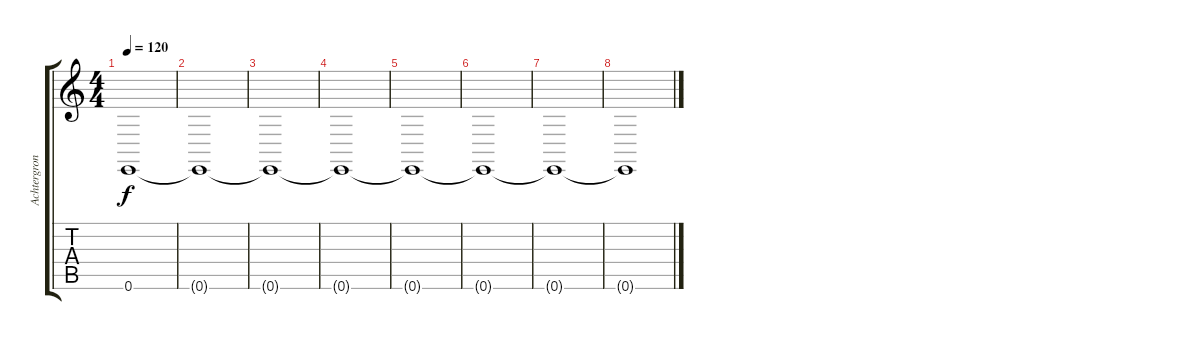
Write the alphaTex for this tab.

\track ("Achtergrond" "Achtergron") {instrument tremolostrings}
\staff {score tabs}
\tuning (E4 B3 G3 D3 A2 E2) {hide}
\ts (4 4)
\tempo 120
\clef g2
\ks c
0.6{t}.1{dy f} |
0.6{t}.1 |
0.6{t}.1 |
0.6{t}.1 |
0.6{t}.1 |
0.6{t}.1 |
0.6{t}.1 |
0.6{t}.1
